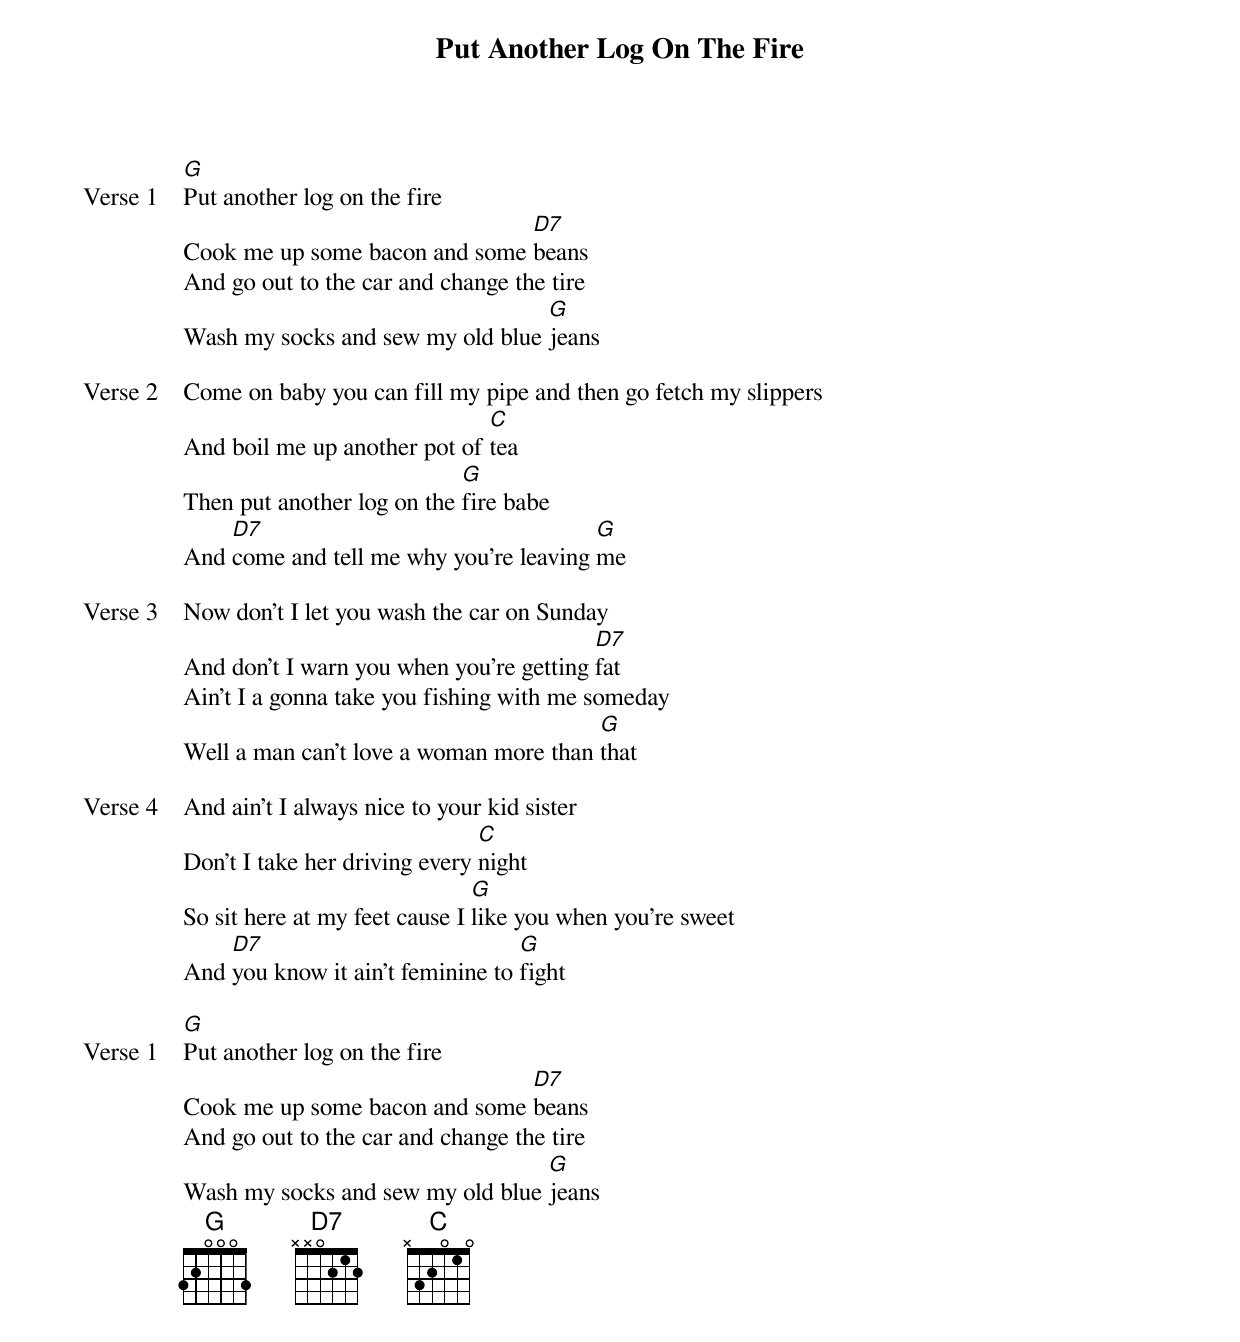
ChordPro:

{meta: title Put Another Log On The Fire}
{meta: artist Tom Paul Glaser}
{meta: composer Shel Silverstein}

{start_of_verse: Verse 1}
[G]Put another log on the fire
Cook me up some bacon and some [D7]beans
And go out to the car and change the tire
Wash my socks and sew my old blue [G]jeans
{end_of_verse}

{start_of_verse: Verse 2}
Come on baby you can fill my pipe and then go fetch my slippers
And boil me up another pot of [C]tea
Then put another log on the [G]fire babe
And [D7]come and tell me why you're leaving [G]me
{end_of_verse}

{start_of_verse: Verse 3}
Now don't I let you wash the car on Sunday
And don't I warn you when you're getting [D7]fat
Ain't I a gonna take you fishing with me someday
Well a man can't love a woman more than [G]that
{end_of_verse}

{start_of_verse: Verse 4}
And ain't I always nice to your kid sister
Don't I take her driving every [C]night
So sit here at my feet cause I [G]like you when you're sweet
And [D7]you know it ain't feminine to [G]fight
{end_of_verse}

{start_of_verse: Verse 1}
[G]Put another log on the fire
Cook me up some bacon and some [D7]beans
And go out to the car and change the tire
Wash my socks and sew my old blue [G]jeans
{end_of_verse}
